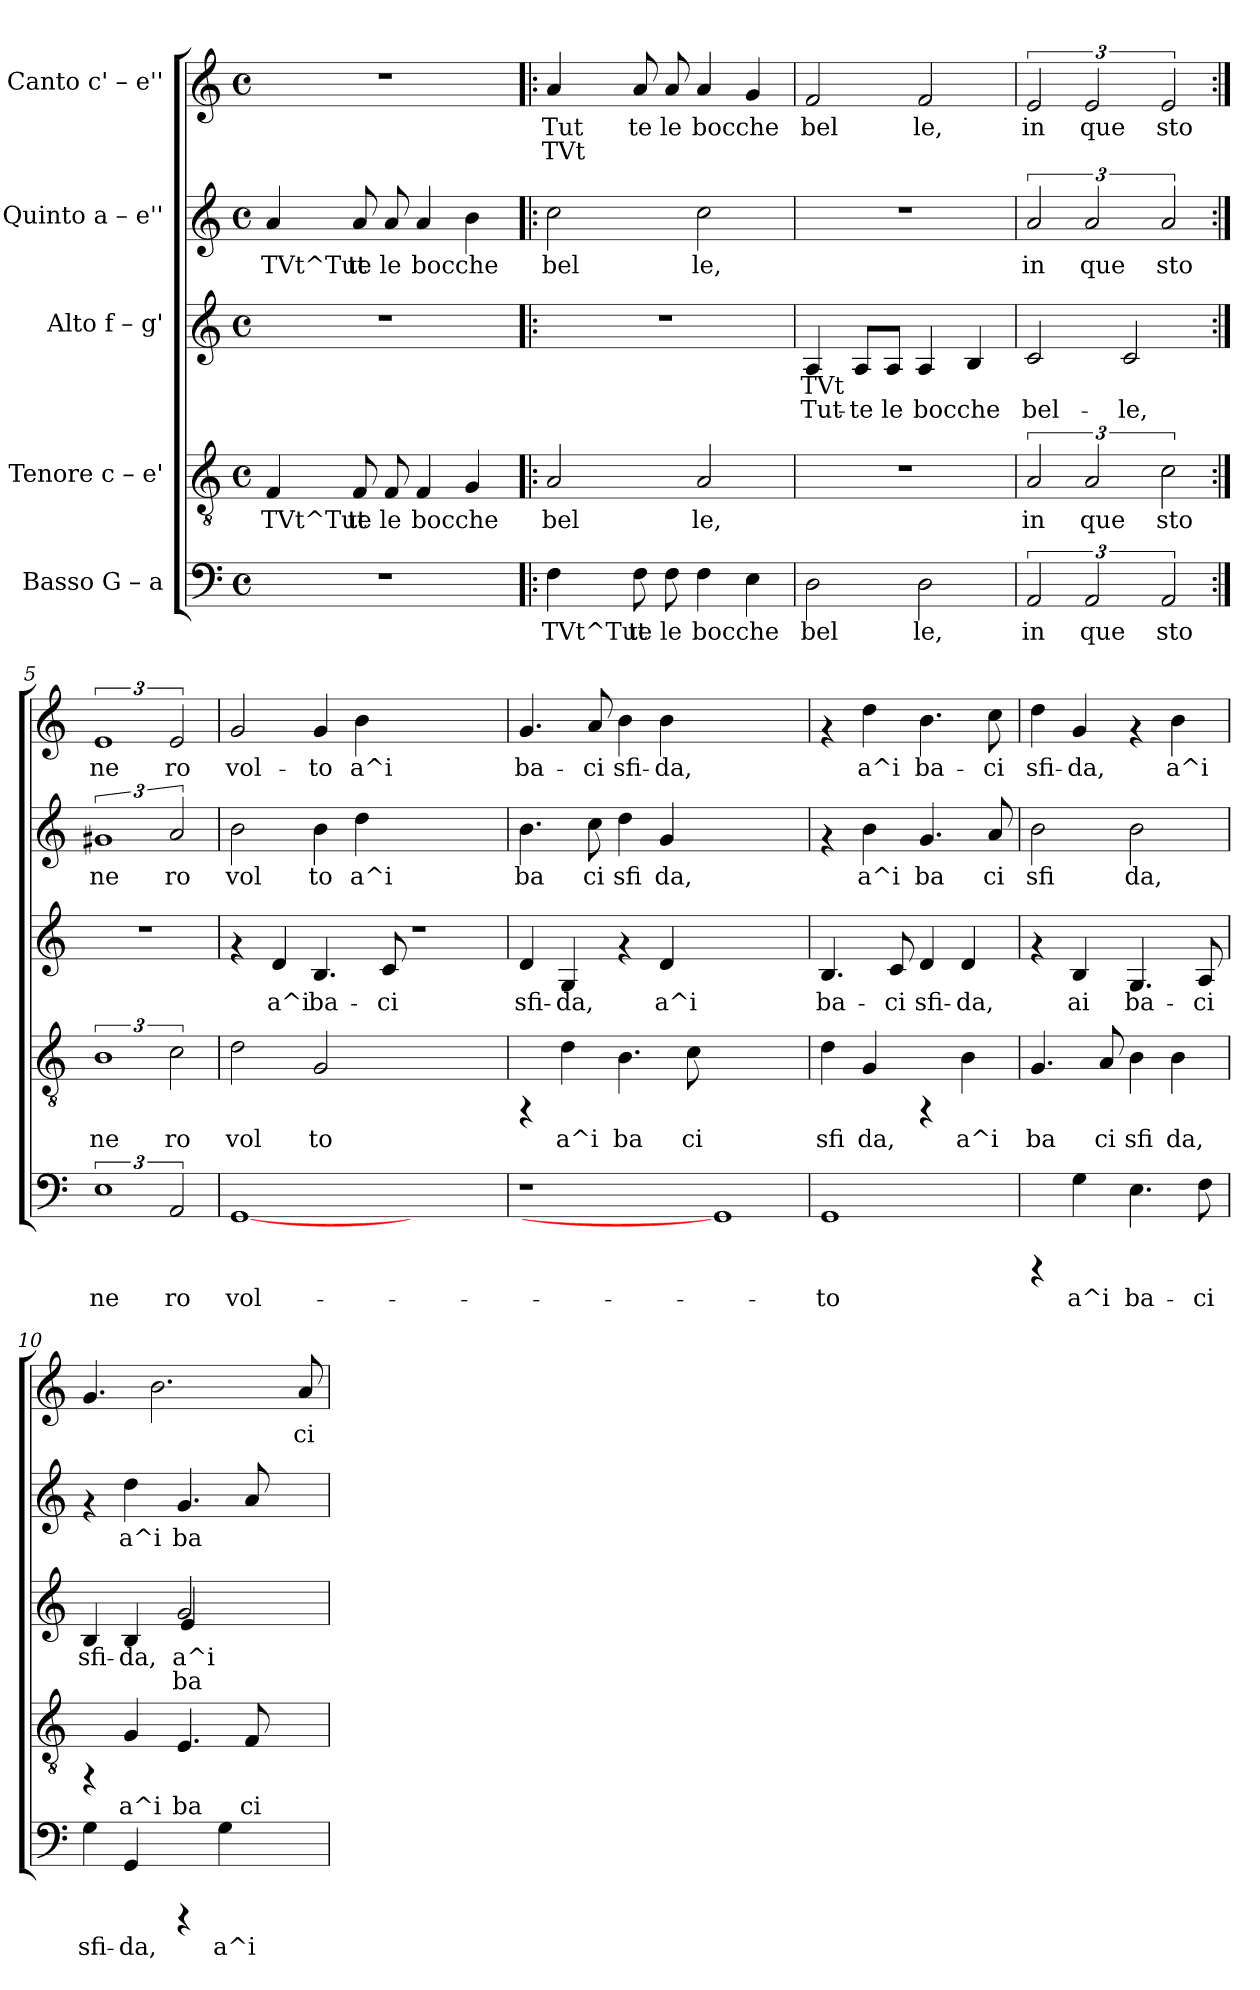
**kern	**text	**kern	**text	**kern	**text	**text	**kern	**text	**kern	**text	**text
*part5	*part5	*part4	*part4	*part3	*part3	*part3	*part2	*part2	*part1	*part1	*part1
*staff5	*staff5	*staff4	*staff4	*staff3	*staff3	*staff3	*staff2	*staff2	*staff1	*staff1	*staff1
*I"Basso  G – a	*	*I"Tenore  c – e'	*	*I"Alto  f – g'	*	*	*I"Quinto  a – e''	*	*I"Canto  c' – e''	*	*
!!LO:PB:g=z
*stria5	*	*stria5	*	*stria5	*	*	*stria5	*	*stria5	*	*
*clefF4	*	*clefGv2	*	*clefG2	*	*	*clefG2	*	*clefG2	*	*
*k[]	*	*k[]	*	*k[]	*	*	*k[]	*	*k[]	*	*
*C:	*	*C:	*	*C:	*	*	*C:	*	*C:	*	*
*M4/4	*	*M4/4	*	*M4/4	*	*	*M4/4	*	*M4/4	*	*
*met(c)	*	*met(c)	*	*met(c)	*	*	*met(c)	*	*met(c)	*	*
=1	=1	=1	=1	=1	=1	=1	=1	=1	=1	=1	=1
!	!	!	!LO:LY:b:rj	!	!	!	!	!LO:LY:b:rj	!	!	!
1r	.	4F/	TVt^Tut	1r	.	.	4a/	TVt^Tut	1r	.	.
!	!	!	!LO:LY:b:rj	!	!	!	!	!LO:LY:b:rj	!	!	!
.	.	8F/	te	.	.	.	8a/	te	.	.	.
!	!	!	!LO:LY:b:rj	!	!	!	!	!LO:LY:b:rj	!	!	!
.	.	8F/	le	.	.	.	8a/	le	.	.	.
!	!	!	!LO:LY:b:rj	!	!	!	!	!LO:LY:b:rj	!	!	!
.	.	4F/	bocche	.	.	.	4a/	bocche	.	.	.
!	!	!	!LO:LY:b:rj	!	!	!	!	!LO:LY:b:rj	!	!	!
.	.	4G/	.	.	.	.	4b\	.	.	.	.
=2!|:	=2!|:	=2!|:	=2!|:	=2!|:	=2!|:	=2!|:	=2!|:	=2!|:	=2!|:	=2!|:	=2!|:
!	!LO:LY:b:rj	!	!LO:LY:b:rj	!	!	!	!	!LO:LY:b:rj	!	!LO:LY:b:cj	!LO:LY:b:cj
4F\	TVt^Tut	2A/	bel	1r	.	.	2cc\	bel	4a/	Tut	TVt-
!	!LO:LY:b:rj	!	!	!	!	!	!	!	!	!LO:LY:b:cj	!LO:LY:b:cj
8F\	te	.	.	.	.	.	.	.	8a/	-te	-
!	!LO:LY:b:rj	!	!	!	!	!	!	!	!	!LO:LY:b:cj	!LO:LY:b:cj
8F\	le	.	.	.	.	.	.	.	8a/	-le	-
!	!LO:LY:b:rj	!	!LO:LY:b:rj	!	!	!	!	!LO:LY:b:rj	!	!LO:LY:b:cj	!LO:LY:b:cj
4F\	bocche	2A/	le,	.	.	.	2cc\	le,	4a/	-bocche	-
!	!LO:LY:b:rj	!	!	!	!	!	!	!	!	!LO:LY:b:cj	!LO:LY:b:cj
4E\	.	.	.	.	.	.	.	.	4g/	-	-
=3	=3	=3	=3	=3	=3	=3	=3	=3	=3	=3	=3
!	!LO:LY:b:rj	!	!	!	!LO:LY:b:rj	!LO:LY:b:rj	!	!	!	!LO:LY:b:cj	!
2D\	bel	1r	.	4A/	TVt-	-Tut-	1r	.	2f/	-bel	.
!	!	!	!	!	!LO:LY:b:rj	!LO:LY:b:rj	!	!	!	!	!
.	.	.	.	8A/L	--	-te	.	.	.	.	.
!	!	!	!	!	!LO:LY:b:rj	!LO:LY:b:rj	!	!	!	!	!
.	.	.	.	8A/J	-	-le	.	.	.	.	.
!	!LO:LY:b:rj	!	!	!	!LO:LY:b:rj	!LO:LY:b:rj	!	!	!	!LO:LY:b:cj	!
2D\	le,	.	.	4A/	-	-bocche	.	.	2f/	le,	.
!	!	!	!	!	!LO:LY:b:rj	!LO:LY:b:rj	!	!	!	!	!
.	.	.	.	4B/	-	-	.	.	.	.	.
=4	=4	=4	=4	=4	=4	=4	=4	=4	=4	=4	=4
!	!LO:LY:b:rj	!	!LO:LY:b:rj	!	!LO:LY:b:rj	!LO:LY:b:rj	!	!LO:LY:b:rj	!	!LO:LY:b:cj	!
3AA/	in	3A/	in	2c/	-	-bel-	3a/	in	3e/	in	.
!	!LO:LY:b:rj	!	!LO:LY:b:rj	!	!	!	!	!LO:LY:b:rj	!	!LO:LY:b:cj	!
3AA/	que	3A/	que	.	.	.	3a/	que	3e/	que	.
!	!	!	!	!	!LO:LY:b:rj	!LO:LY:b:rj	!	!	!	!	!
.	.	.	.	2c/	--	-le,	.	.	.	.	.
!	!LO:LY:b:rj	!	!LO:LY:b:rj	!	!	!	!	!LO:LY:b:rj	!	!LO:LY:b:cj	!
3AA/	sto	3c\	sto	.	.	.	3a/	sto	3e/	sto	.
=5:|!	=5:|!	=5:|!	=5:|!	=5:|!	=5:|!	=5:|!	=5:|!	=5:|!	=5:|!	=5:|!	=5:|!
!	!LO:LY:b:rj	!	!LO:LY:b:rj	!	!	!	!	!LO:LY:b:rj	!	!LO:LY:b:cj	!
3%2E/	ne	3%2B/	ne	1r	.	.	3%2g#X/	ne	3%2e/	ne	.
!	!LO:LY:b:rj	!	!LO:LY:b:rj	!	!	!	!	!LO:LY:b:rj	!	!LO:LY:b:cj	!
3AA/	ro	3c\	ro	.	.	.	3a/	ro	3e/	ro	.
!!LO:LB:g=z
=6	=6	=6	=6	=6	=6	=6	=6	=6	=6	=6	=6
!	!LO:LY:b:rj	!	!LO:LY:b:rj	!	!	!	!	!LO:LY:b:rj	!	!LO:LY:b:cj	!
[1GG	vol-	2d\	vol	4rf	.	.	2b\	vol	2g/	vol-	.
!	!	!	!	!	!LO:LY:b:rj	!	!	!	!	!	!
.	.	.	.	4d/	a^i	.	.	.	.	.	.
!	!	!	!LO:LY:b:rj	!	!LO:LY:b:rj	!	!	!LO:LY:b:rj	!	!LO:LY:b:cj	!
.	.	2G/	to	4.B/	ba-	.	4b\	to	4g/	-to	.
!	!	!	!	!	!	!	!	!LO:LY:b:rj	!	!LO:LY:b:cj	!
.	.	.	.	.	.	.	4dd\	a^i	4b\	a^i	.
!	!	!	!	!	!LO:LY:b:rj	!	!	!	!	!	!
.	.	.	.	8c/	-ci	.	.	.	.	.	.
1ryy	.	1ryy	.	1r	.	.	1ryy	.	1ryy	.	.
=7	=7	=7	=7	=7	=7	=7	=7	=7	=7	=7	=7
!	!	!	!	!	!LO:LY:b:rj	!	!	!LO:LY:b:rj	!	!LO:LY:b:cj	!
1r	.	4rFF	.	4d/	sfi-	.	4.b\	ba	4.g/	ba-	.
!	!	!	!LO:LY:b:rj	!	!LO:LY:b:rj	!	!	!	!	!	!
.	.	4d\	a^i	4G/	-da,	.	.	.	.	.	.
!	!	!	!	!	!	!	!	!LO:LY:b:rj	!	!LO:LY:b:cj	!
.	.	.	.	.	.	.	8cc\	ci	8a/	-ci	.
!	!	!	!LO:LY:b:rj	!	!	!	!	!LO:LY:b:rj	!	!LO:LY:b:cj	!
.	.	4.B\	ba	4rf	.	.	4dd\	sfi	4b\	sfi-	.
!	!	!	!	!	!LO:LY:b:rj	!	!	!LO:LY:b:rj	!	!LO:LY:b:cj	!
.	.	.	.	4d/	a^i	.	4g/	da,	4b\	-da,	.
!	!	!	!LO:LY:b:rj	!	!	!	!	!	!	!	!
.	.	8c\	ci	.	.	.	.	.	.	.	.
1GG]	.	1ryy	.	1ryy	.	.	1ryy	.	1ryy	.	.
=8	=8	=8	=8	=8	=8	=8	=8	=8	=8	=8	=8
!	!LO:LY:b:rj	!	!LO:LY:b:rj	!	!LO:LY:b:rj	!	!	!	!	!	!
1GG	-to	4d\	sfi	4.B/	ba-	.	4rf	.	4rf	.	.
!	!	!	!LO:LY:b:rj	!	!	!	!	!LO:LY:b:rj	!	!LO:LY:b:cj	!
.	.	4G/	da,	.	.	.	4b\	a^i	4dd\	a^i	.
!	!	!	!	!	!LO:LY:b:rj	!	!	!	!	!	!
.	.	.	.	8c/	-ci	.	.	.	.	.	.
!	!	!	!	!	!LO:LY:b:rj	!	!	!LO:LY:b:rj	!	!LO:LY:b:cj	!
.	.	4rFF	.	4d/	sfi-	.	4.g/	ba	4.b\	ba-	.
!	!	!	!LO:LY:b:rj	!	!LO:LY:b:rj	!	!	!	!	!	!
.	.	4B\	a^i	4d/	-da,	.	.	.	.	.	.
!	!	!	!	!	!	!	!	!LO:LY:b:rj	!	!LO:LY:b:cj	!
.	.	.	.	.	.	.	8a/	ci	8cc\	-ci	.
=9	=9	=9	=9	=9	=9	=9	=9	=9	=9	=9	=9
!	!	!	!LO:LY:b:rj	!	!	!	!	!LO:LY:b:rj	!	!LO:LY:b:cj	!
4rCCC	.	4.G/	ba	4rf	.	.	2b\	sfi	4dd\	sfi-	.
!	!LO:LY:b:rj	!	!	!	!LO:LY:b:rj	!	!	!	!	!LO:LY:b:cj	!
4G\	a^i	.	.	4B/	ai	.	.	.	4g/	-da,	.
!	!	!	!LO:LY:b:rj	!	!	!	!	!	!	!	!
.	.	8A/	ci	.	.	.	.	.	.	.	.
!	!LO:LY:b:rj	!	!LO:LY:b:rj	!	!LO:LY:b:rj	!	!	!LO:LY:b:rj	!	!	!
4.E\	ba-	4B\	sfi	4.G/	ba-	.	2b\	da,	4rf	.	.
!	!	!	!LO:LY:b:rj	!	!	!	!	!	!	!LO:LY:b:cj	!
.	.	4B\	da,	.	.	.	.	.	4b\	a^i	.
!	!LO:LY:b:rj	!	!	!	!LO:LY:b:rj	!	!	!	!	!	!
8F\	-ci	.	.	8A/	-ci	.	.	.	.	.	.
=10	=10	=10	=10	=10	=10	=10	=10	=10	=10	=10	=10
!	!LO:LY:b:rj	!	!	!	!LO:LY:b:rj	!LO:LY:b:rj	!	!	!	!	!
*	*	*	*	*^	*	*	*	*	*	*	*
4G\	sfi-	4rFF	.	4B/	2ryy	sfi-	-	4rf	.	4.g/	.	.
!	!LO:LY:b:rj	!	!LO:LY:b:rj	!	!	!LO:LY:b:rj	!LO:LY:b:rj	!	!LO:LY:b:rj	!	!	!
4GG/	-da,	4G/	a^i	4B/	.	da,	.	4dd\	a^i	.	.	.
.	.	.	.	.	.	.	.	.	.	2.b\	.	.
!	!	!	!LO:LY:b:rj	!	!	!LO:LY:b:rj	!LO:LY:b:rj	!	!LO:LY:b:rj	!	!	!
4rCCC	.	4.E/	ba	2g/	4e/	a^i	ba-	4.g/	ba	.	.	.
!	!LO:LY:b:rj	!	!	!	!	!	!	!	!	!	!	!
4G\	a^i	.	.	.	4ryy	.	.	.	.	.	.	.
!	!	!	!LO:LY:b:rj	!	!	!	!	!	!LO:LY:b:rj	!	!	!
.	.	8F/	ci	.	.	.	.	8a/	.	.	.	.
4ryy	.	4ryy	.	4ryy	4ryy	.	.	4ryy	.	.	.	.
!	!	!	!	!	!	!	!	!	!	!	!LO:LY:b:cj	!LO:LY:b:cj
.	.	.	.	.	.	.	.	.	.	8a/	ci	.
*	*	*	*	*v	*v	*	*	*	*	*	*	*
=	=	=	=	=	=	=	=	=	=	=	=
*-	*-	*-	*-	*-	*-	*-	*-	*-	*-	*-	*-
